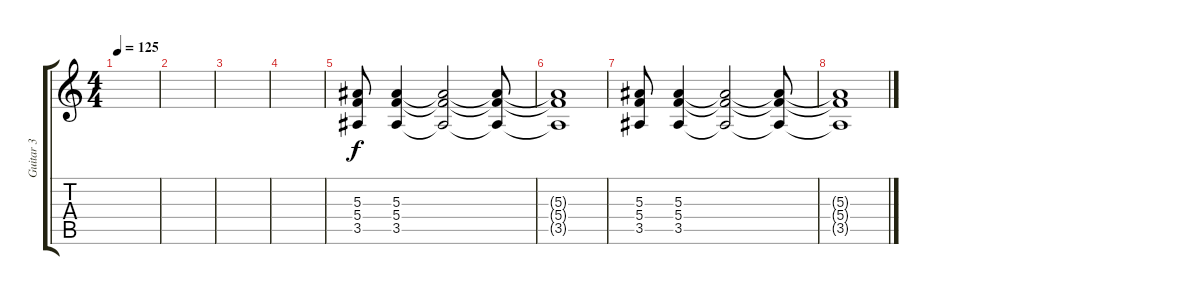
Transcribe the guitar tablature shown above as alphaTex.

\track ("Guitar 3" "Guitar 3") {instrument distortionguitar}
\staff {score tabs}
\tuning (D4 A3 F3 C3 G2 C2) {hide}
\ts (4 4)
\tempo 125
\clef g2
\ks c
|
|
|
|
(5.3 5.4 3.5).8 (5.3 5.4 3.5).4 (5.3{t} 5.4{t} 3.5{t}).2 (5.3{t} 5.4{t} 3.5{t}).8 |
(5.3{t} 5.4{t} 3.5{t}).1 |
(5.3 5.4 3.5).8 (5.3 5.4 3.5).4 (5.3{t} 5.4{t} 3.5{t}).2 (5.3{t} 5.4{t} 3.5{t}).8 |
(5.3{t} 5.4{t} 3.5{t}).1
